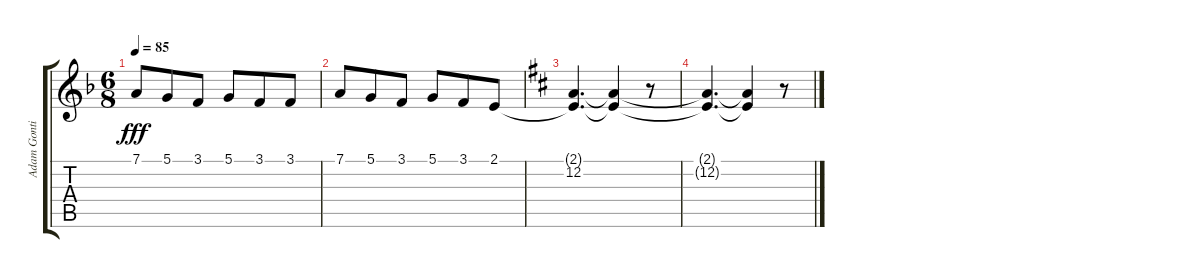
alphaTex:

\track ("Adam Gontier (Vocals)" "Adam Gonti") {instrument lead2sawtooth}
\staff {score tabs}
\tuning (D4 A3 F3 C3 G2 C2) {hide}
\ts (6 8)
\tempo 85
\clef g2
\ks f
7.1.8{dy fff} 5.1.8 3.1.8 5.1.8 3.1.8 3.1.8 |
7.1.8 5.1.8 3.1.8 5.1.8 3.1.8 2.1.8 |
\ks d
(2.1{t} 12.2{t}).4{d} (2.1{t} 12.2{t}).4 r.8 |
(2.1{t} 12.2{t}).4{d} (2.1{t} 12.2{t}).4 r.8
